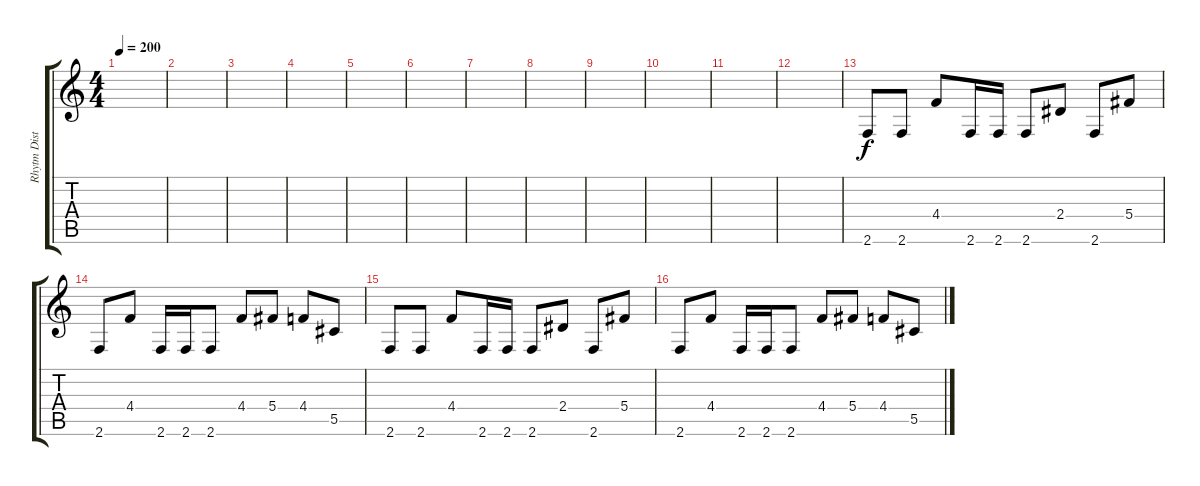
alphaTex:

\track ("Rhytm Distortion" "Rhytm Dist") {instrument overdrivenguitar}
\staff {score tabs}
\tuning (Eb4 Bb3 Gb3 Db3 Ab2 Eb2) {hide}
\ts (4 4)
\tempo 200
\clef g2
\ks c
|
|
|
|
|
|
|
|
|
|
|
|
2.6.8 2.6.8 4.4.8 2.6.16 2.6.16 2.6.8 2.4.8 2.6.8 5.4.8 |
2.6.8 4.4.8 2.6.16 2.6.16 2.6.8 4.4.8 5.4.8 4.4.8 5.5.8 |
2.6.8 2.6.8 4.4.8 2.6.16 2.6.16 2.6.8 2.4.8 2.6.8 5.4.8 |
2.6.8 4.4.8 2.6.16 2.6.16 2.6.8 4.4.8 5.4.8 4.4.8 5.5.8
